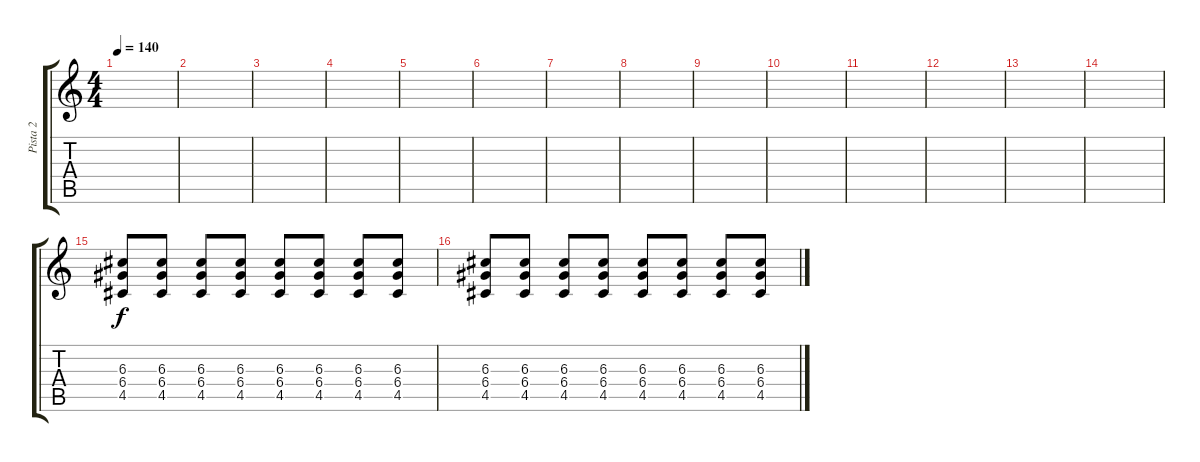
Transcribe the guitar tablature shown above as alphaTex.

\track ("Pista 2" "Pista 2") {instrument distortionguitar}
\staff {score tabs}
\tuning (E4 B3 G3 D3 A2 E2) {hide}
\ts (4 4)
\tempo 140
\clef g2
\ks c
|
|
|
|
|
|
|
|
|
|
|
|
|
|
(6.3 6.4 4.5).8 (6.3 6.4 4.5).8 (6.3 6.4 4.5).8 (6.3 6.4 4.5).8 (6.3 6.4 4.5).8 (6.3 6.4 4.5).8 (6.3 6.4 4.5).8 (6.3 6.4 4.5).8 |
(6.3 6.4 4.5).8 (6.3 6.4 4.5).8 (6.3 6.4 4.5).8 (6.3 6.4 4.5).8 (6.3 6.4 4.5).8 (6.3 6.4 4.5).8 (6.3 6.4 4.5).8 (6.3 6.4 4.5).8
